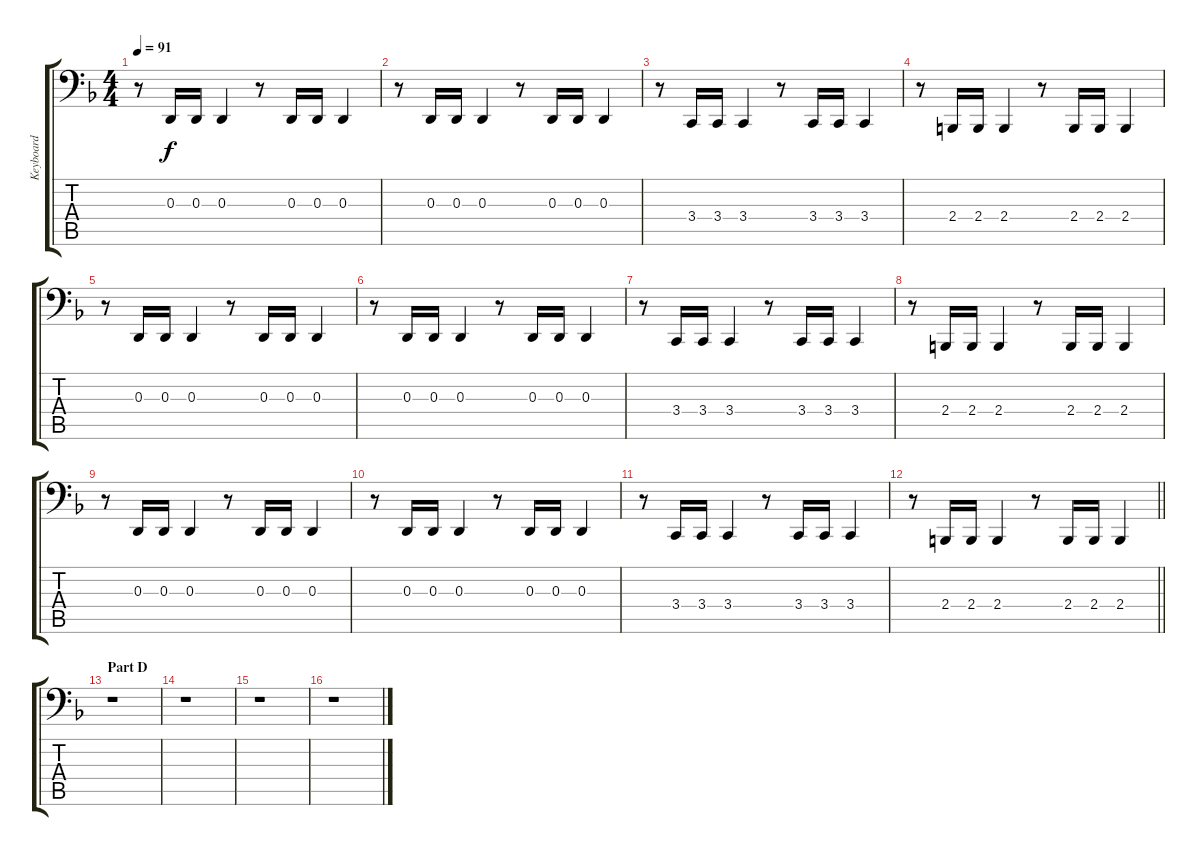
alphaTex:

\track ("Keyboard" "Keyboard") {instrument pad3polysynth}
\staff {score tabs}
\tuning (C3 G2 D2 A1 E1 B0) {hide}
\ts (4 4)
\tempo 91
\clef f4
\ks f
r.8{dy f} 0.3.16 0.3.16 0.3.4 r.8 0.3.16 0.3.16 0.3.4 |
r.8 0.3.16 0.3.16 0.3.4 r.8 0.3.16 0.3.16 0.3.4 |
r.8 3.4.16 3.4.16 3.4.4 r.8 3.4.16 3.4.16 3.4.4 |
r.8 2.4.16 2.4.16 2.4.4 r.8 2.4.16 2.4.16 2.4.4 |
r.8 0.3.16 0.3.16 0.3.4 r.8 0.3.16 0.3.16 0.3.4 |
r.8 0.3.16 0.3.16 0.3.4 r.8 0.3.16 0.3.16 0.3.4 |
r.8 3.4.16 3.4.16 3.4.4 r.8 3.4.16 3.4.16 3.4.4 |
r.8 2.4.16 2.4.16 2.4.4 r.8 2.4.16 2.4.16 2.4.4 |
r.8 0.3.16 0.3.16 0.3.4 r.8 0.3.16 0.3.16 0.3.4 |
r.8 0.3.16 0.3.16 0.3.4 r.8 0.3.16 0.3.16 0.3.4 |
r.8 3.4.16 3.4.16 3.4.4 r.8 3.4.16 3.4.16 3.4.4 |
\barLineRight lightlight
r.8 2.4.16 2.4.16 2.4.4 r.8 2.4.16 2.4.16 2.4.4 |
\section ("" "Part D")
r.1 |
r.1 |
r.1 |
r.1
